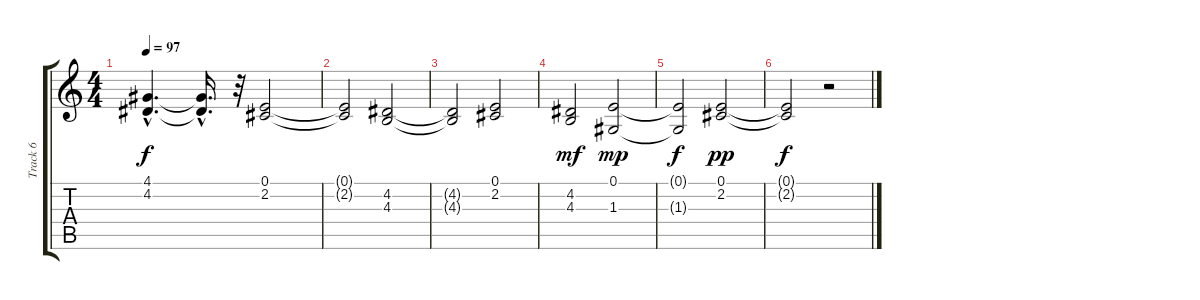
\track ("Track 6" "Track 6") {instrument stringensemble1}
\staff {score tabs}
\tuning (E4 B3 G3 D3 A2 E2) {hide}
\ts (4 4)
\tempo 97
\clef g2
\ks c
(4.1{hac t} 4.2{hac t}).4{d dy f} (4.1{hac t} 4.2{hac t}).16{d} r.32 (0.1 2.2).2 |
(0.1{t} 2.2{t}).2 (4.2 4.3).2 |
(4.2{t} 4.3{t}).2 (0.1 2.2).2 |
(4.2 4.3).2{dy mf} (0.1 1.3).2{dy mp} |
(0.1{t} 1.3{t}).2{dy f} (0.1 2.2).2{dy pp} |
(0.1{t} 2.2{t}).2{dy f} r.2
